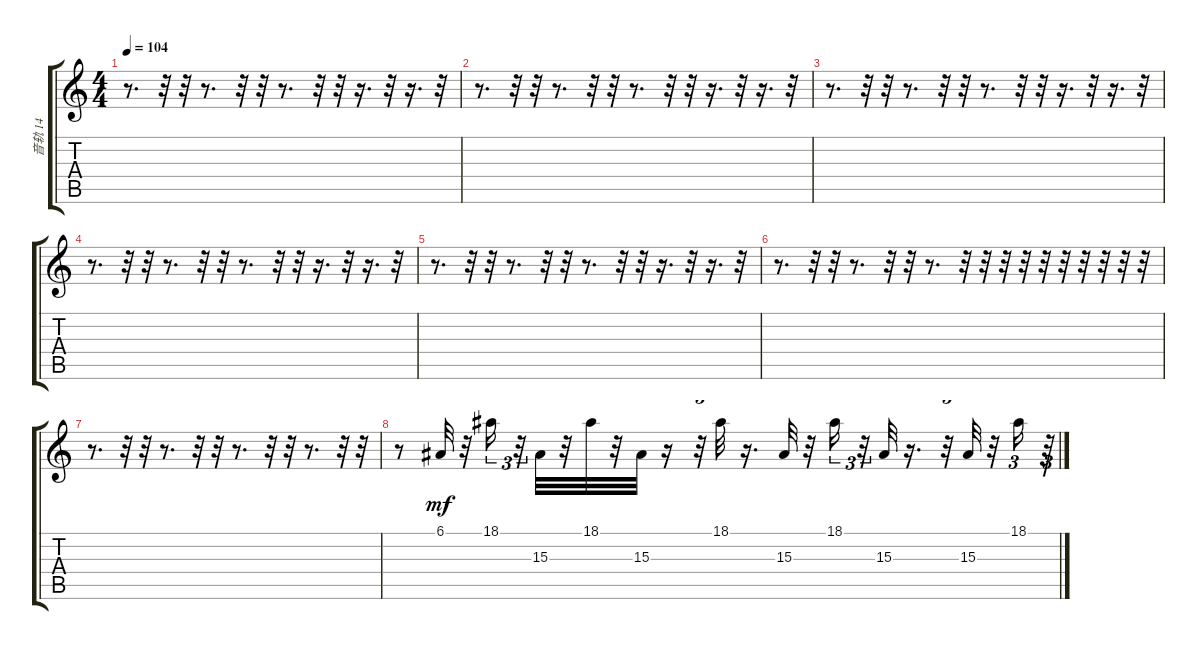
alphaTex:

\track ("音轨 14" "音轨 14") {instrument telephonering}
\staff {score tabs}
\tuning (E4 B3 G3 D3 A2 E2) {hide}
\ts (4 4)
\tempo 104
\clef g2
\ks c
r.8{d dy f} r.32 r.32 r.8{d} r.32 r.32 r.8{d} r.32 r.32 r.16{d} r.32 r.16{d} r.32 |
r.8{d} r.32 r.32 r.8{d} r.32 r.32 r.8{d} r.32 r.32 r.16{d} r.32 r.16{d} r.32 |
r.8{d} r.32 r.32 r.8{d} r.32 r.32 r.8{d} r.32 r.32 r.16{d} r.32 r.16{d} r.32 |
r.8{d} r.32 r.32 r.8{d} r.32 r.32 r.8{d} r.32 r.32 r.16{d} r.32 r.16{d} r.32 |
r.8{d} r.32 r.32 r.8{d} r.32 r.32 r.8{d} r.32 r.32 r.16{d} r.32 r.16{d} r.32 |
r.8{d} r.32 r.32 r.8{d} r.32 r.32 r.8{d} r.32 r.32 r.32 r.32 r.32 r.32 r.32 r.32 r.32 r.32 |
r.8{d} r.32 r.32 r.8{d} r.32 r.32 r.8{d} r.32 r.32 r.8{d} r.32 r.32 |
r.8 6.1.32{dy mf} r.32 18.1.16{tu (3 2)} r.32{tu (3 2)} 15.3.32 r.32 18.1.32 r.32 15.3.32 r.16 r.32{tu (3 2)} 18.1.32 r.16{d} 15.3.32 r.32 18.1.16{tu (3 2)} r.32{tu (3 2)} 15.3.32 r.16{d} r.32{tu (3 2)} 15.3.32 r.32 18.1.16{tu (3 2)} r.64{tu (3 2)}
